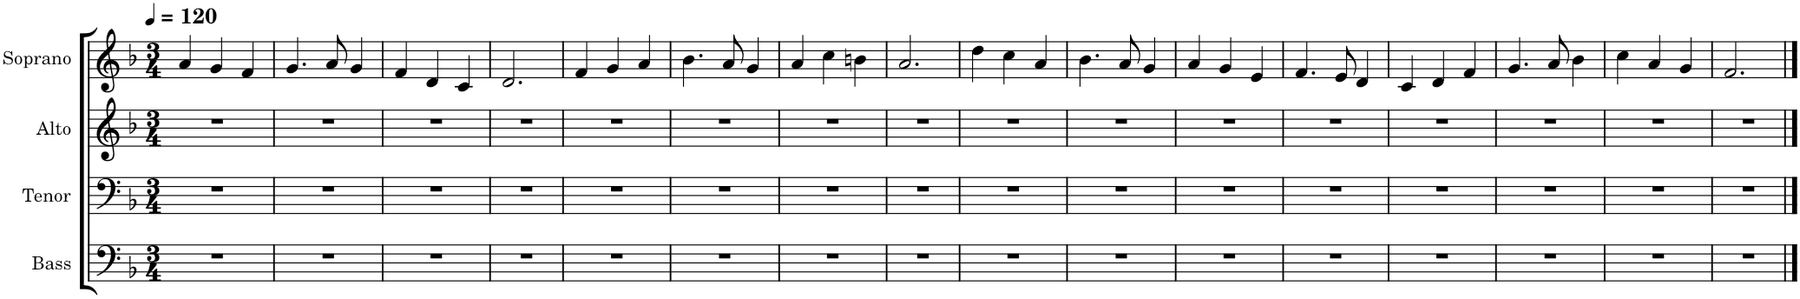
**kern	**kern	**kern	**kern
*part4	*part3	*part2	*part1
*staff4	*staff3	*staff2	*staff1
*I"Bass	*I"Tenor	*I"Alto	*I"Soprano
*I'B.	*I'T.	*I'A.	*I'S.
*clefF4	*clefF4	*clefG2	*clefG2
*k[b-]	*k[b-]	*k[b-]	*k[b-]
*M3/4	*M3/4	*M3/4	*M3/4
*MM120	*MM120	*MM120	*MM120
=1	=1	=1	=1
2.r	2.r	2.r	4a/
.	.	.	4g/
.	.	.	4f/
=2	=2	=2	=2
2.r	2.r	2.r	4.g/
.	.	.	8a/
.	.	.	4g/
=3	=3	=3	=3
2.r	2.r	2.r	4f/
.	.	.	4d/
.	.	.	4c/
=4	=4	=4	=4
2.r	2.r	2.r	2.d/
=5	=5	=5	=5
2.r	2.r	2.r	4f/
.	.	.	4g/
.	.	.	4a/
=6	=6	=6	=6
2.r	2.r	2.r	4.b-\
.	.	.	8a/
.	.	.	4g/
=7	=7	=7	=7
2.r	2.r	2.r	4a/
.	.	.	4cc\
.	.	.	4bn\
=8	=8	=8	=8
2.r	2.r	2.r	2.a/
=9	=9	=9	=9
2.r	2.r	2.r	4dd\
.	.	.	4cc\
.	.	.	4a/
=10	=10	=10	=10
2.r	2.r	2.r	4.b-\
.	.	.	8a/
.	.	.	4g/
=11	=11	=11	=11
2.r	2.r	2.r	4a/
.	.	.	4g/
.	.	.	4e/
=12	=12	=12	=12
2.r	2.r	2.r	4.f/
.	.	.	8e/
.	.	.	4d/
=13	=13	=13	=13
2.r	2.r	2.r	4c/
.	.	.	4d/
.	.	.	4f/
=14	=14	=14	=14
2.r	2.r	2.r	4.g/
.	.	.	8a/
.	.	.	4b-\
=15	=15	=15	=15
2.r	2.r	2.r	4cc\
.	.	.	4a/
.	.	.	4g/
=16	=16	=16	=16
2.r	2.r	2.r	2.f/
==	==	==	==
*-	*-	*-	*-
